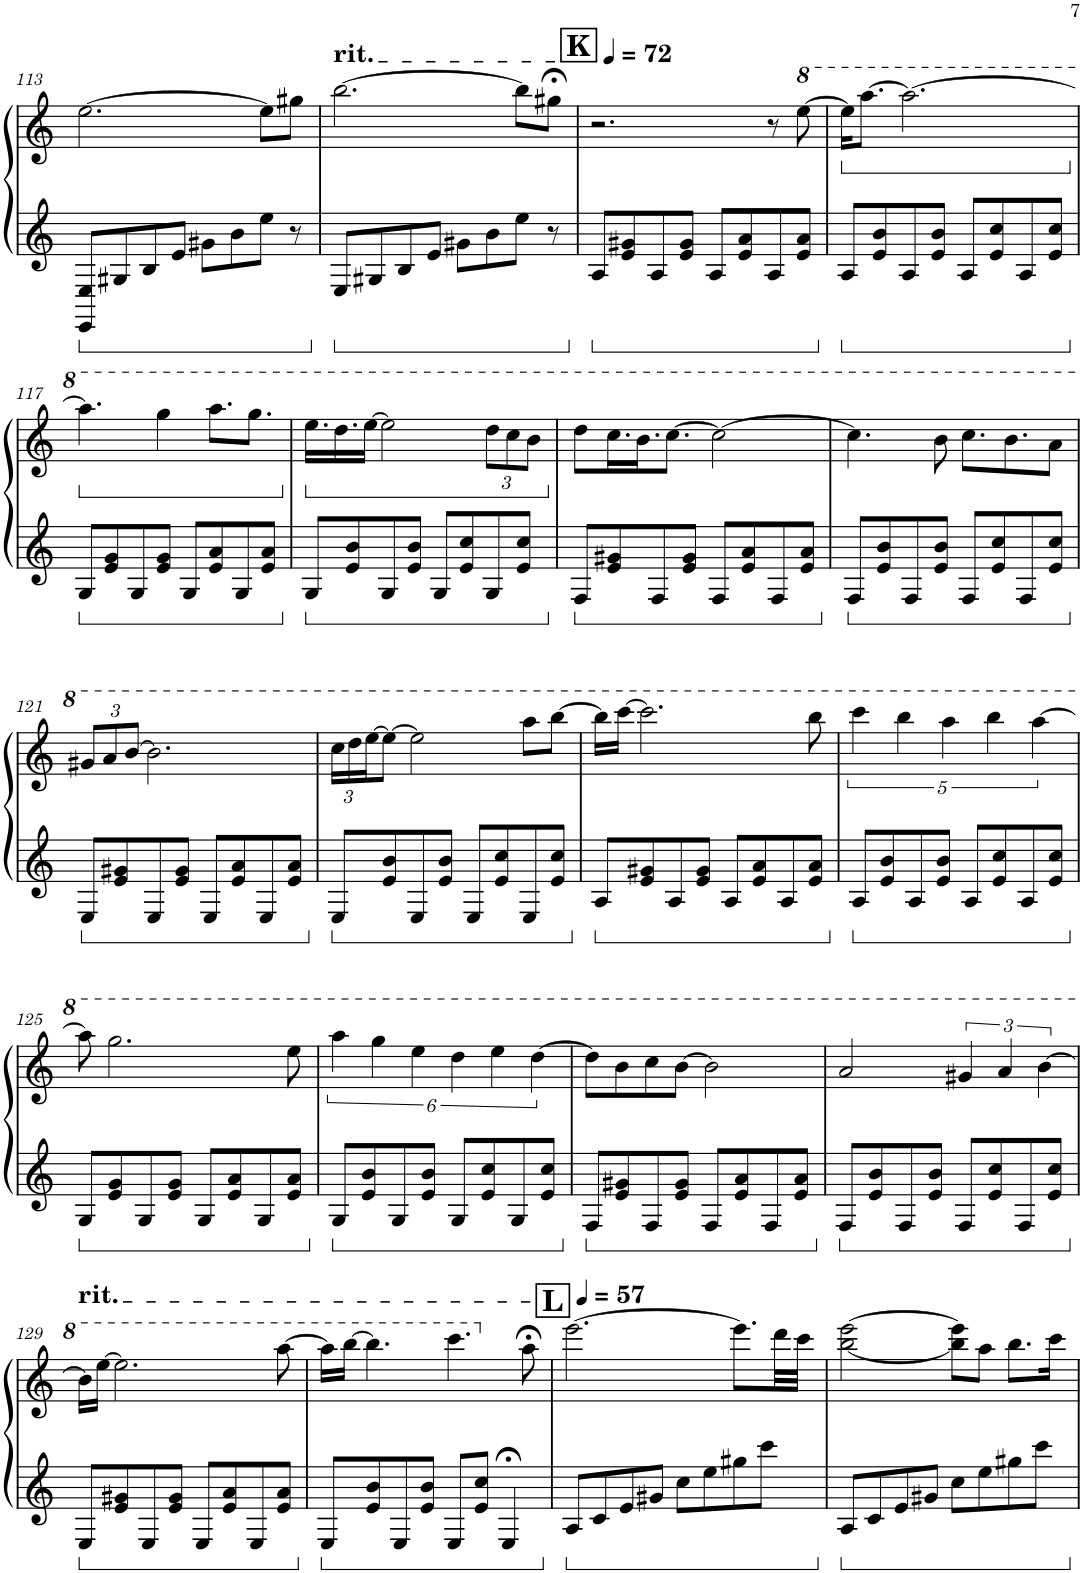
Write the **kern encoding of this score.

**kern	**kern
*part1	*part1
*staff2	*staff1
*I"Piano	*
*I'Pno.	*
!!LO:PB:g=z
*clefG2	*clefG2
*k[]	*k[]
*M4/4	*M4/4
=113	=113
8EE/ 8E/L	[2.ee\
8G#X/	.
8B/	.
8e/J	.
8g#X\L	.
8b\	.
8ee\J	8ee\L]
8r	8gg#X\J
=114	=114
!	!LO:TX:a:t=rit.
8E/L	[2.bb\
8G#X/	.
8B/	.
8e/J	.
8g#X\L	.
8b\	.
8ee\J	8bb\L]
8r	8gg#X;<\J
=115	=115
!!LO:REH:place=s1:a:B:cj:fs=14:t=K
*	*MM72
8A/L	2.r
8e/ 8g#X/	.
8A/	.
8e/ 8g#/J	.
8A/L	.
8e/ 8a/	.
8A/	8r
*	*8va
8e/ 8a/J	[8eee\
=116	=116
*	*ped
8A/L	16eee\KL]
.	[8.aaa\J
8e/ 8b/	.
8A/	2.aaa\_
8e/ 8b/J	.
8A/L	.
8e/ 8cc/	.
8A/	.
8e/ 8cc/J	.
!!LO:LB:g=z
=117	=117
*	*Xped
*	*ped
8G/L	4.aaa\]
8e/ 8g/	.
8G/	.
8e/ 8g/J	4ggg\
8G/L	.
8e/ 8a/	8.aaa\L
8G/	.
.	8.ggg\J
8e/ 8a/J	.
=118	=118
*	*Xped
*	*ped
8G/L	16.eee\LL
.	16.ddd\
8e/ 8b/	.
.	[16eee\JJ
8G/	2eee\]
8e/ 8b/J	.
8G/L	.
8e/ 8cc/	.
*	*Xbrackettup
8G/	12ddd\L
.	12ccc\
8e/ 8cc/J	.
.	12bb\J
=119	=119
*	*Xped
8F/L	8ddd\L
8e/ 8g#X/	16.ccc\L
.	16.bb\J
8F/	.
.	[8.ccc\J
8e/ 8g#/J	.
8F/L	2ccc\_
8e/ 8a/	.
8F/	.
8e/ 8a/J	.
=120	=120
8F/L	4.ccc\]
8e/ 8b/	.
8F/	.
8e/ 8b/J	8bb\
8F/L	8.ccc\L
8e/ 8cc/	.
.	8.bb\
8F/	.
8e/ 8cc/J	8aa\J
!!LO:LB:g=z
=121	=121
8E/L	12gg#X/L
.	12aa/
8e/ 8g#X/	.
.	[12bb/J
8E/	2.bb\]
8e/ 8g#/J	.
8E/L	.
8e/ 8a/	.
8E/	.
8e/ 8a/J	.
=122	=122
8E/L	24ccc\LL
.	24ddd\
.	[24eee\J
8e/ 8b/	8eee\J_
8E/	2eee\]
8e/ 8b/J	.
8E/L	.
8e/ 8cc/	.
8E/	8aaa\L
8e/ 8cc/J	[8bbb\J
=123	=123
8A/L	16bbb\LL]
.	[16cccc\JJ
8e/ 8g#X/	2.cccc\]
8A/	.
8e/ 8g#/J	.
8A/L	.
8e/ 8a/	.
8A/	.
8e/ 8a/J	8bbb\
=124	=124
*	*brackettup
8A/L	5cccc\
8e/ 8b/	.
.	5bbb\
8A/	.
8e/ 8b/J	.
.	5aaa\
8A/L	.
.	5bbb\
8e/ 8cc/	.
8A/	.
.	[5aaa\
8e/ 8cc/J	.
!!LO:LB:g=z
=125	=125
8G/L	8aaa\]
8e/ 8g/	2.ggg\
8G/	.
8e/ 8g/J	.
8G/L	.
8e/ 8a/	.
8G/	.
8e/ 8a/J	8eee\
=126	=126
8G/L	6aaa\
8e/ 8b/	.
.	6ggg\
8G/	.
.	6eee\
8e/ 8b/J	.
8G/L	6ddd\
8e/ 8cc/	.
.	6eee\
8G/	.
.	[6ddd\
8e/ 8cc/J	.
=127	=127
8F/L	8ddd\L]
8e/ 8g#X/	8bb\
8F/	8ccc\
8e/ 8g#/J	[8bb\J
8F/L	2bb\]
8e/ 8a/	.
8F/	.
8e/ 8a/J	.
=128	=128
8F/L	2aa/
8e/ 8b/	.
8F/	.
8e/ 8b/J	.
8F/L	6gg#X/
8e/ 8cc/	.
.	6aa/
8F/	.
.	[6bb\
8e/ 8cc/J	.
!!LO:LB:g=z
=129	=129
!	!LO:TX:a:t=rit.
8E/L	16bb\LL]
.	[16eee\JJ
8e/ 8g#X/	2.eee\]
8E/	.
8e/ 8g#/J	.
8E/L	.
8e/ 8a/	.
8E/	.
8e/ 8a/J	[8aaa\
=130	=130
8E/L	16aaa\LL]
.	[16bbb\JJ
8e/ 8b/	4.bbb\]
8E/	.
8e/ 8b/J	.
8E/L	4.cccc\
8e/ 8cc/J	.
4E;</	.
*	*X8va
.	8aa;<\
=131	=131
!!LO:REH:place=s1:a:B:cj:fs=14:t=L
*	*MM57
8A/L	[2.eee\
8c/	.
8e/	.
8g#X/J	.
8cc\L	.
8ee\	.
8gg#X\	8.eee\L]
8ccc\J	.
.	32ddd\LL
.	32ccc\JJJ
=132	=132
8A/L	[2bb\ [2eee\
8c/	.
8e/	.
8g#X/J	.
8cc\L	8bb\] 8eee\]L
8ee\	8aa\J
8gg#X\	8.bb\L
8ccc\J	.
.	16ccc\Jk
=	=
*-	*-
